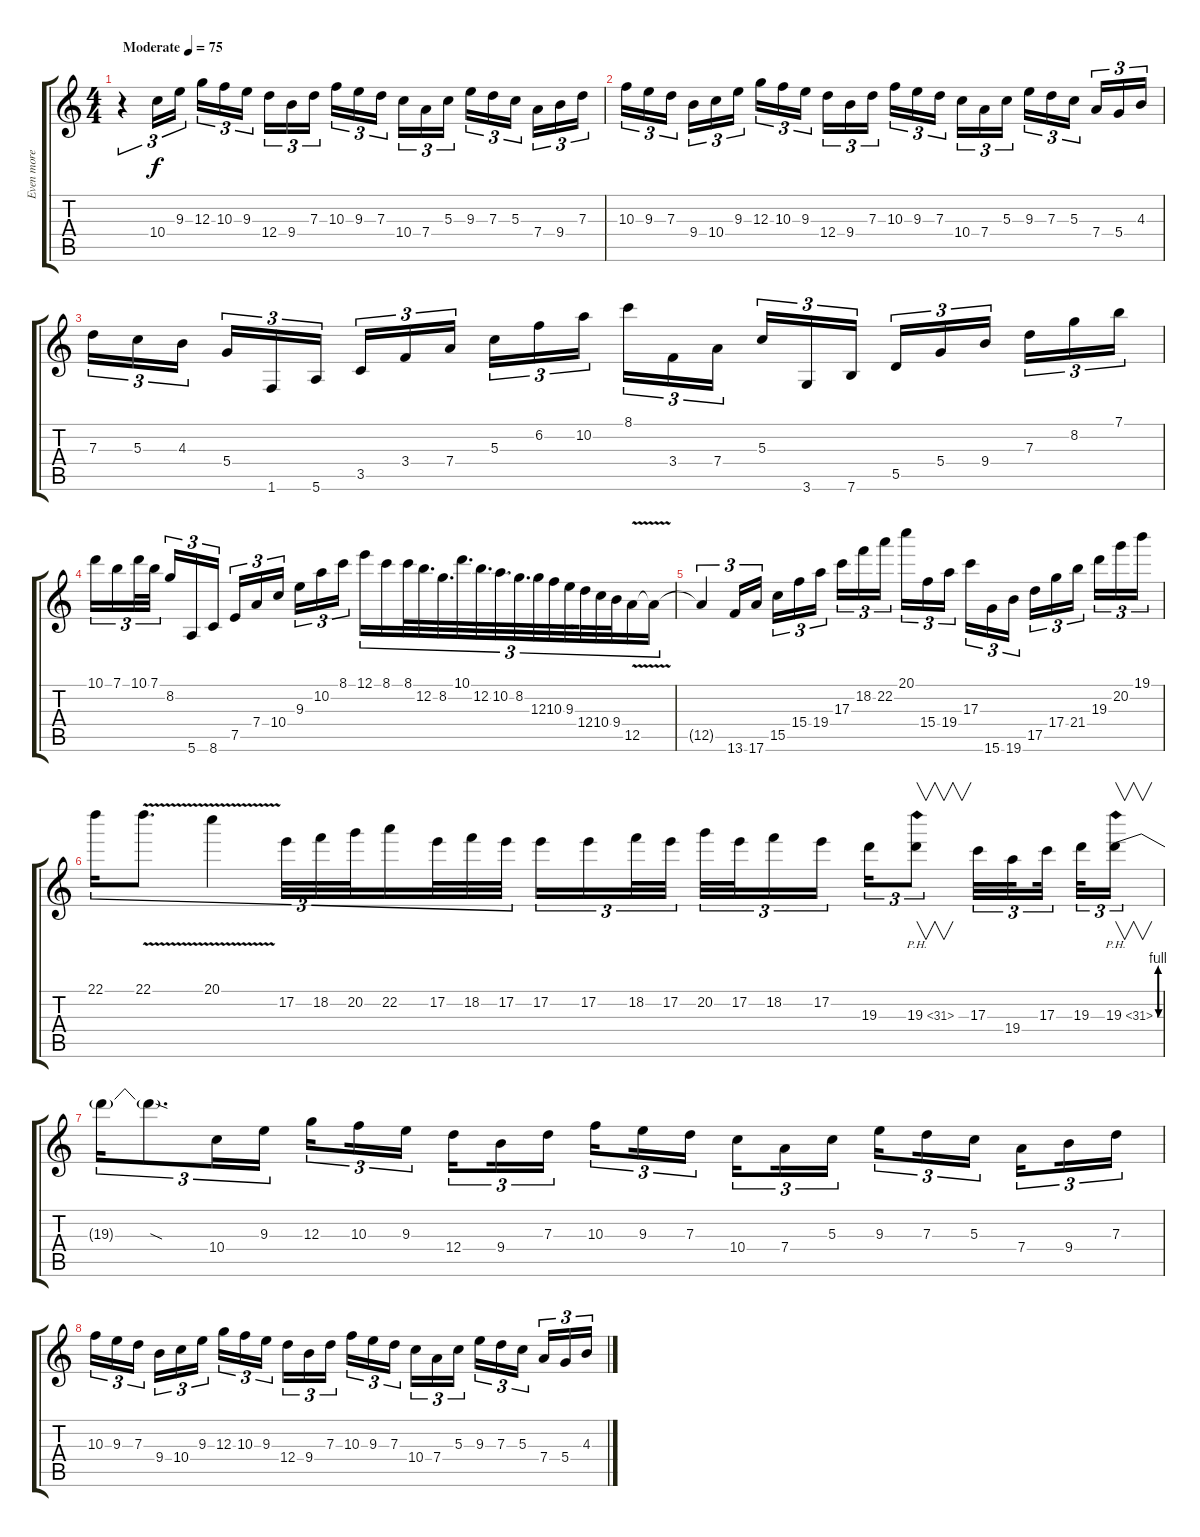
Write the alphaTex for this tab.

\track ("Even more delay!" "Even more ") {instrument distortionguitar}
\staff {score tabs}
\tuning (E4 B3 G3 D3 A2 E2) {hide}
\ts (4 4)
\tempo (75 "Moderate")
\clef g2
\ks c
r.4{tu (3 2) dy f instrument distortionguitar} 10.4.16{tu (3 2)} 9.3.16{tu (3 2)} 12.3.16{tu (3 2)} 10.3.16{tu (3 2)} 9.3.16{tu (3 2) beam splitsecondary} 12.4.16{tu (3 2)} 9.4.16{tu (3 2)} 7.3.16{tu (3 2)} 10.3.16{tu (3 2)} 9.3.16{tu (3 2)} 7.3.16{tu (3 2) beam splitsecondary} 10.4.16{tu (3 2)} 7.4.16{tu (3 2)} 5.3.16{tu (3 2)} 9.3.16{tu (3 2)} 7.3.16{tu (3 2)} 5.3.16{tu (3 2) beam splitsecondary} 7.4.16{tu (3 2)} 9.4.16{tu (3 2)} 7.3.16{tu (3 2)} |
10.3.16{tu (3 2)} 9.3.16{tu (3 2)} 7.3.16{tu (3 2) beam splitsecondary} 9.4.16{tu (3 2)} 10.4.16{tu (3 2)} 9.3.16{tu (3 2)} 12.3.16{tu (3 2)} 10.3.16{tu (3 2)} 9.3.16{tu (3 2) beam splitsecondary} 12.4.16{tu (3 2)} 9.4.16{tu (3 2)} 7.3.16{tu (3 2)} 10.3.16{tu (3 2)} 9.3.16{tu (3 2)} 7.3.16{tu (3 2) beam splitsecondary} 10.4.16{tu (3 2)} 7.4.16{tu (3 2)} 5.3.16{tu (3 2)} 9.3.16{tu (3 2)} 7.3.16{tu (3 2)} 5.3.16{tu (3 2) beam splitsecondary} 7.4.16{tu (3 2)} 5.4.16{tu (3 2)} 4.3.16{tu (3 2)} |
7.3.16{tu (3 2)} 5.3.16{tu (3 2)} 4.3.16{tu (3 2) beam splitsecondary} 5.4.16{tu (3 2)} 1.6.16{tu (3 2)} 5.6.16{tu (3 2)} 3.5.16{tu (3 2)} 3.4.16{tu (3 2)} 7.4.16{tu (3 2) beam splitsecondary} 5.3.16{tu (3 2)} 6.2.16{tu (3 2)} 10.2.16{tu (3 2)} 8.1.16{tu (3 2)} 3.4.16{tu (3 2)} 7.4.16{tu (3 2) beam splitsecondary} 5.3.16{tu (3 2)} 3.6.16{tu (3 2)} 7.6.16{tu (3 2)} 5.5.16{tu (3 2)} 5.4.16{tu (3 2)} 9.4.16{tu (3 2) beam splitsecondary} 7.3.16{tu (3 2)} 8.2.16{tu (3 2)} 7.1.16{tu (3 2)} |
10.1.16{tu (3 2)} 7.1.16{tu (3 2)} 10.1.32{tu (3 2)} 7.1.32{tu (3 2) beam splitsecondary} 8.2.16{tu (3 2)} 5.6.16{tu (3 2)} 8.6.16{tu (3 2)} 7.5.16{tu (3 2)} 7.4.16{tu (3 2)} 10.4.16{tu (3 2) beam splitsecondary} 9.3.16{tu (3 2)} 10.2.16{tu (3 2)} 8.1.16{tu (3 2)} 12.1.16{tu (3 2)} 8.1.16{tu (3 2)} 8.1.32{tu (3 2)} 12.2.32{d tu (3 2)} 8.2.32{d tu (3 2)} 10.1.32{d tu (3 2)} 12.2.32{d tu (3 2)} 10.2.32{d tu (3 2)} 8.2.32{d tu (3 2)} 12.3.32{tu (3 2)} 10.3.32{tu (3 2)} 9.3.32{tu (3 2) beam splitsecondary} 12.4.32{tu (3 2)} 10.4.32{tu (3 2)} 9.4.32{tu (3 2) beam splitsecondary} 12.5{v}.16{tu (3 2)} 12.5{t}.16{tu (3 2)} |
12.5{t}.4{tu (3 2)} 13.6.16{tu (3 2)} 17.6.16{tu (3 2)} 15.5.16{tu (3 2)} 15.4.16{tu (3 2)} 19.4.16{tu (3 2) beam splitsecondary} 17.3.16{tu (3 2)} 18.2.16{tu (3 2)} 22.2.16{tu (3 2)} 20.1.16{tu (3 2)} 15.4.16{tu (3 2)} 19.4.16{tu (3 2) beam splitsecondary} 17.3.16{tu (3 2)} 15.6.16{tu (3 2)} 19.6.16{tu (3 2)} 17.5.16{tu (3 2)} 17.4.16{tu (3 2)} 21.4.16{tu (3 2) beam splitsecondary} 19.3.16{tu (3 2)} 20.2.16{tu (3 2)} 19.1.16{tu (3 2)} |
22.1.16{tu (3 2)} 22.1{v}.8{d tu (3 2)} 20.1{v}.4{tu (3 2)} 17.2.32{tu (3 2)} 18.2.32{tu (3 2)} 20.2.32{tu (3 2)} 22.2.16{tu (3 2)} 17.2.32{tu (3 2)} 18.2.32{tu (3 2)} 17.2.32{tu (3 2)} 17.2.16{tu (3 2)} 17.2.16{tu (3 2)} 18.2.32{tu (3 2)} 17.2.32{tu (3 2)} 20.2.32{tu (3 2)} 17.2.32{tu (3 2) beam splitsecondary} 18.2.16{tu (3 2)} 17.2.16{tu (3 2)} 19.3.16{tu (3 2)} 19.3{ph 12}.8{v tu (3 2)} 17.3.32{tu (3 2)} 19.4.32{tu (3 2) beam splitsecondary} 17.3.32{tu (3 2)} 19.3.32{tu (3 2)} 19.3{be (custom 0 0 10 4 20 4 30 0 60 0) ph 12}.16{v tu (3 2)} |
19.3{t}.16{tu (3 2)} 19.3{sod t}.8{d tu (3 2)} 10.4.16{tu (3 2)} 9.3.16{tu (3 2)} 12.3.16{tu (3 2) beam splitsecondary} 10.3.16{tu (3 2)} 9.3.16{tu (3 2)} 12.4.16{tu (3 2) beam splitsecondary} 9.4.16{tu (3 2)} 7.3.16{tu (3 2)} 10.3.16{tu (3 2) beam splitsecondary} 9.3.16{tu (3 2)} 7.3.16{tu (3 2)} 10.4.16{tu (3 2) beam splitsecondary} 7.4.16{tu (3 2)} 5.3.16{tu (3 2)} 9.3.16{tu (3 2) beam splitsecondary} 7.3.16{tu (3 2)} 5.3.16{tu (3 2)} 7.4.16{tu (3 2) beam splitsecondary} 9.4.16{tu (3 2)} 7.3.16{tu (3 2)} |
10.3.16{tu (3 2)} 9.3.16{tu (3 2)} 7.3.16{tu (3 2) beam splitsecondary} 9.4.16{tu (3 2)} 10.4.16{tu (3 2)} 9.3.16{tu (3 2)} 12.3.16{tu (3 2)} 10.3.16{tu (3 2)} 9.3.16{tu (3 2) beam splitsecondary} 12.4.16{tu (3 2)} 9.4.16{tu (3 2)} 7.3.16{tu (3 2)} 10.3.16{tu (3 2)} 9.3.16{tu (3 2)} 7.3.16{tu (3 2) beam splitsecondary} 10.4.16{tu (3 2)} 7.4.16{tu (3 2)} 5.3.16{tu (3 2)} 9.3.16{tu (3 2)} 7.3.16{tu (3 2)} 5.3.16{tu (3 2) beam splitsecondary} 7.4.16{tu (3 2)} 5.4.16{tu (3 2)} 4.3.16{tu (3 2)}
